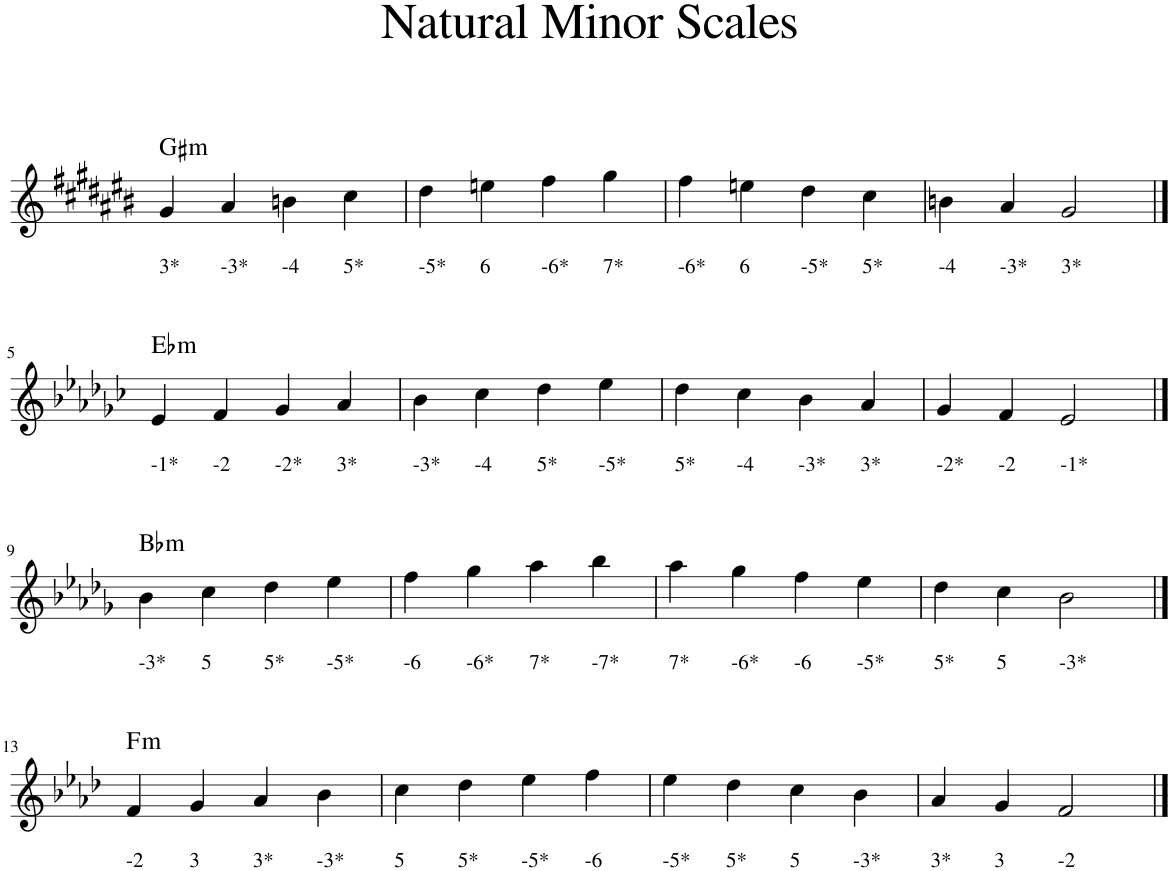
**kern	**harte
*part1	*part1
*staff1	*
*I"Piano	*
*I'Pno.	*
*clefG2	*
*k[f#c#g#d#a#e#b#]	*
=1	=1
!LO:TX:b:t=3*	!LO:H:kt=m
4g#/	G#:min
!LO:TX:b:t=-3*	!
4a#/	.
!LO:TX:b:t=-4	!
4bn\	.
!LO:TX:b:t=5*	!
4cc#\	.
=2	=2
!LO:TX:b:t=-5*	!
4dd#\	.
!LO:TX:b:t=6	!
4een\	.
!LO:TX:b:t=-6*	!
4ff#\	.
!LO:TX:b:t=7*	!
4gg#\	.
=3	=3
!LO:TX:b:t=-6*	!
4ff#\	.
!LO:TX:b:t=6	!
4een\	.
!LO:TX:b:t=-5*	!
4dd#\	.
!LO:TX:b:t=5*	!
4cc#\	.
=4	=4
!LO:TX:b:t=-4	!
4bn\	.
!LO:TX:b:t=-3*	!
4a#/	.
!LO:TX:b:t=3*	!
2g#/	.
!!LO:LB:g=z
==5	==5
*k[b-e-a-d-g-c-]	*
!LO:TX:b:t=-1*	!LO:H:kt=m
4e-/	Eb:min
!LO:TX:b:t=-2	!
4f/	.
!LO:TX:b:t=-2*	!
4g-/	.
!LO:TX:b:t=3*	!
4a-/	.
=6	=6
!LO:TX:b:t=-3*	!
4b-\	.
!LO:TX:b:t=-4	!
4cc-\	.
!LO:TX:b:t=5*	!
4dd-\	.
!LO:TX:b:t=-5*	!
4ee-\	.
=7	=7
!LO:TX:b:t=5*	!
4dd-\	.
!LO:TX:b:t=-4	!
4cc-\	.
!LO:TX:b:t=-3*	!
4b-\	.
!LO:TX:b:t=3*	!
4a-/	.
=8	=8
!LO:TX:b:t=-2*	!
4g-/	.
!LO:TX:b:t=-2	!
4f/	.
!LO:TX:b:t=-1*	!
2e-/	.
!!LO:LB:g=z
==9	==9
*k[b-e-a-d-g-]	*
!LO:TX:b:t=-3*	!LO:H:kt=m
4b-\	Bb:min
!LO:TX:b:t=5	!
4cc\	.
!LO:TX:b:t=5*	!
4dd-\	.
!LO:TX:b:t=-5*	!
4ee-\	.
=10	=10
!LO:TX:b:t=-6	!
4ff\	.
!LO:TX:b:t=-6*	!
4gg-\	.
!LO:TX:b:t=7*	!
4aa-\	.
!LO:TX:b:t=-7*	!
4bb-\	.
=11	=11
!LO:TX:b:t=7*	!
4aa-\	.
!LO:TX:b:t=-6*	!
4gg-\	.
!LO:TX:b:t=-6	!
4ff\	.
!LO:TX:b:t=-5*	!
4ee-\	.
=12	=12
!LO:TX:b:t=5*	!
4dd-\	.
!LO:TX:b:t=5	!
4cc\	.
!LO:TX:b:t=-3*	!
2b-\	.
!!LO:LB:g=z
==13	==13
*k[b-e-a-d-]	*
!LO:TX:b:t=-2	!LO:H:kt=m
4f/	F:min
!LO:TX:b:t=3	!
4g/	.
!LO:TX:b:t=3*	!
4a-/	.
!LO:TX:b:t=-3*	!
4b-\	.
=14	=14
!LO:TX:b:t=5	!
4cc\	.
!LO:TX:b:t=5*	!
4dd-\	.
!LO:TX:b:t=-5*	!
4ee-\	.
!LO:TX:b:t=-6	!
4ff\	.
=15	=15
!LO:TX:b:t=-5*	!
4ee-\	.
!LO:TX:b:t=5*	!
4dd-\	.
!LO:TX:b:t=5	!
4cc\	.
!LO:TX:b:t=-3*	!
4b-\	.
=16	=16
!LO:TX:b:t=3*	!
4a-/	.
!LO:TX:b:t=3	!
4g/	.
!LO:TX:b:t=-2	!
2f/	.
==	==
*-	*-
